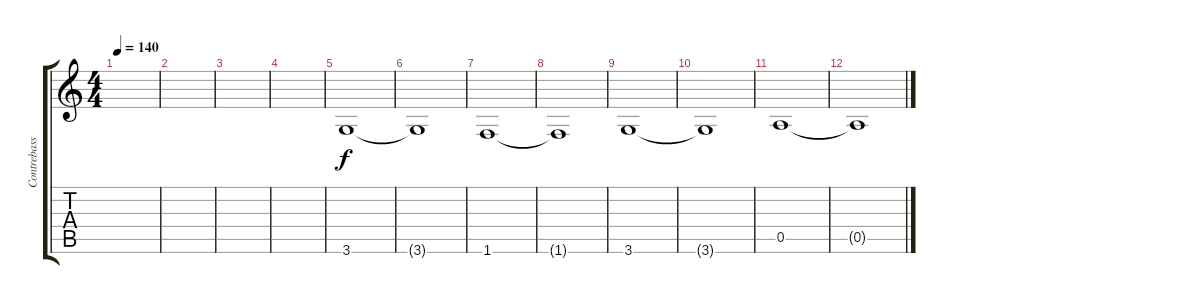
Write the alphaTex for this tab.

\track ("Contrebasse" "Contrebass") {instrument contrabass}
\staff {score tabs}
\tuning (E4 B3 G3 D3 A2 E2) {hide}
\ts (4 4)
\tempo 140
\clef g2
\ks c
|
|
|
|
3.6.1 |
3.6{t}.1 |
1.6.1 |
1.6{t}.1 |
3.6.1 |
3.6{t}.1 |
0.5.1 |
0.5{t}.1
